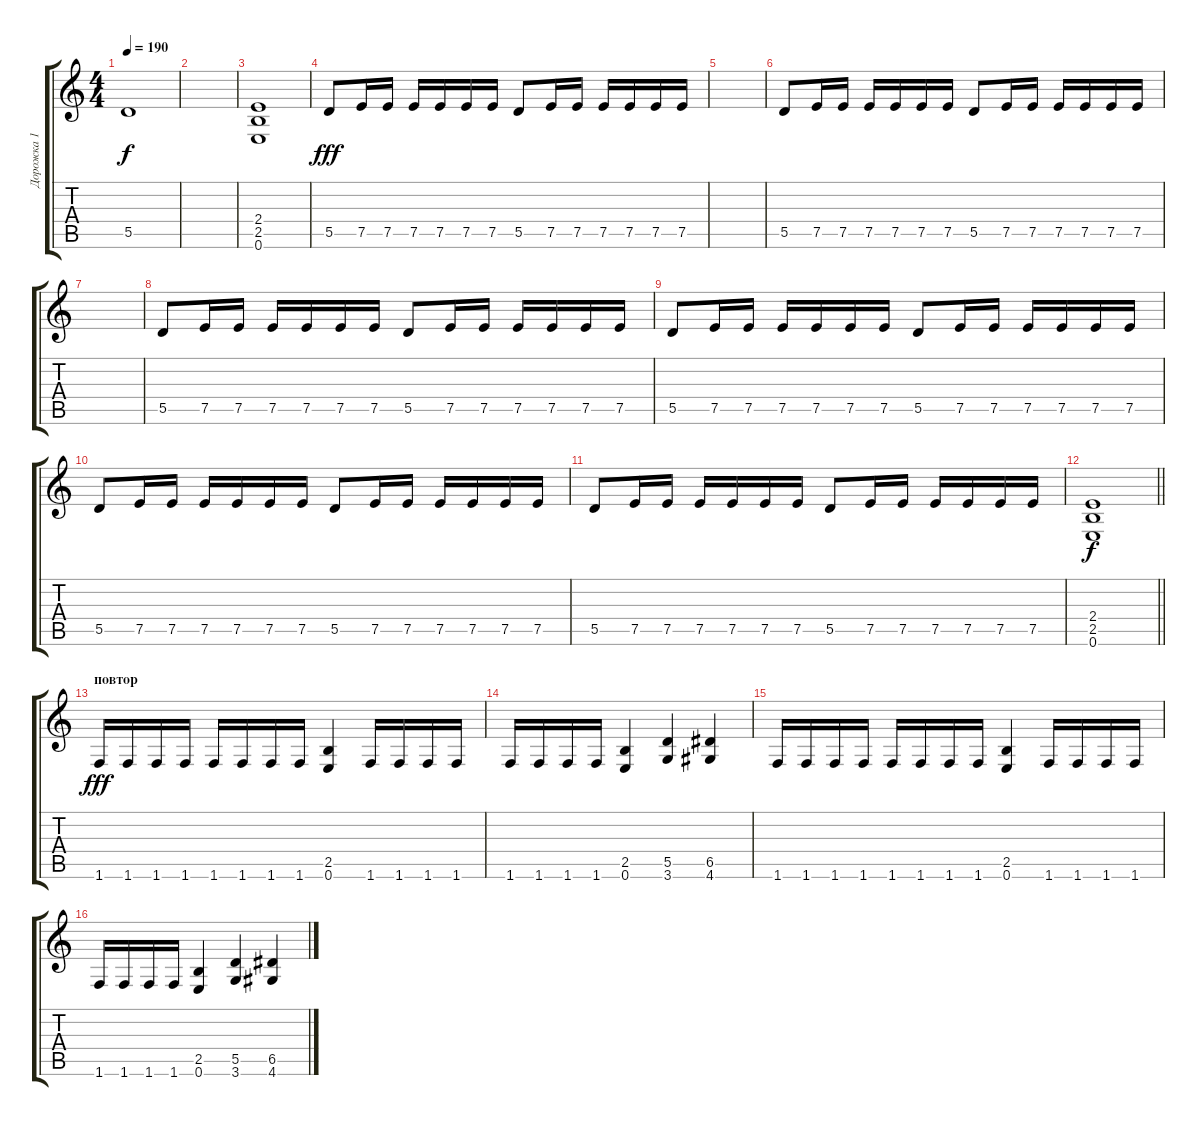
\track ("Дорожка 1" "Дорожка 1") {instrument distortionguitar}
\staff {score tabs}
\tuning (E4 B3 G3 D3 A2 E2) {hide}
\ts (4 4)
\tempo 190
\clef g2
\ks c
5.5{t}.1{dy f} |
|
(2.4 2.5 0.6).1 |
5.5.8{dy fff} 7.5.16 7.5.16 7.5.16 7.5.16 7.5.16 7.5.16 5.5.8 7.5.16 7.5.16 7.5.16 7.5.16 7.5.16 7.5.16 |
|
5.5.8 7.5.16 7.5.16 7.5.16 7.5.16 7.5.16 7.5.16 5.5.8 7.5.16 7.5.16 7.5.16 7.5.16 7.5.16 7.5.16 |
|
5.5.8 7.5.16 7.5.16 7.5.16 7.5.16 7.5.16 7.5.16 5.5.8 7.5.16 7.5.16 7.5.16 7.5.16 7.5.16 7.5.16 |
5.5.8 7.5.16 7.5.16 7.5.16 7.5.16 7.5.16 7.5.16 5.5.8 7.5.16 7.5.16 7.5.16 7.5.16 7.5.16 7.5.16 |
5.5.8 7.5.16 7.5.16 7.5.16 7.5.16 7.5.16 7.5.16 5.5.8 7.5.16 7.5.16 7.5.16 7.5.16 7.5.16 7.5.16 |
5.5.8 7.5.16 7.5.16 7.5.16 7.5.16 7.5.16 7.5.16 5.5.8 7.5.16 7.5.16 7.5.16 7.5.16 7.5.16 7.5.16 |
\barLineRight lightlight
(2.4 2.5 0.6).1{dy f} |
\section ("" "повтор")
1.6.16{dy fff} 1.6.16 1.6.16 1.6.16 1.6.16 1.6.16 1.6.16 1.6.16 (2.5 0.6).4 1.6.16 1.6.16 1.6.16 1.6.16 |
1.6.16 1.6.16 1.6.16 1.6.16 (2.5 0.6).4 (5.5 3.6).4 (6.5 4.6).4 |
1.6.16 1.6.16 1.6.16 1.6.16 1.6.16 1.6.16 1.6.16 1.6.16 (2.5 0.6).4 1.6.16 1.6.16 1.6.16 1.6.16 |
1.6.16 1.6.16 1.6.16 1.6.16 (2.5 0.6).4 (5.5 3.6).4 (6.5 4.6).4
